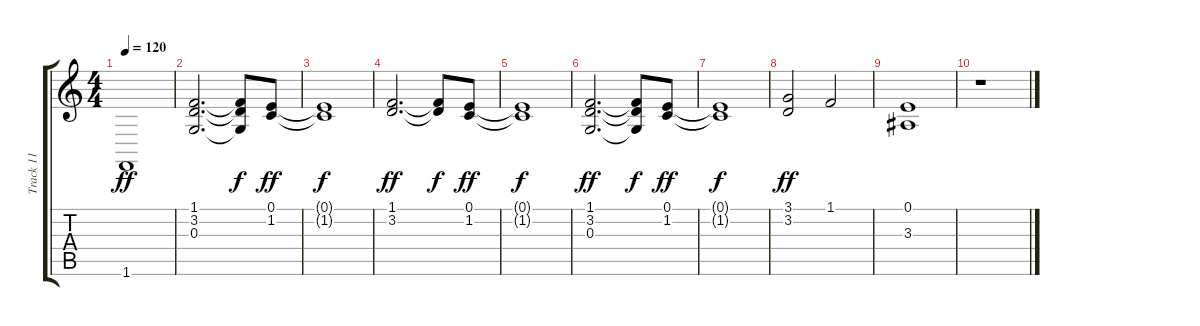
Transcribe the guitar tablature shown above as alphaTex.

\track ("Track 11" "Track 11") {instrument synthstrings1}
\staff {score tabs}
\tuning (E4 B3 G3 D3 A2 E2) {hide}
\ts (4 4)
\tempo 120
\clef g2
\ks c
1.6.1{dy ff} |
(1.1 3.2 0.3).2{d} (1.1{t} 3.2{t} 0.3{t}).8{dy f} (0.1 1.2).8{dy ff} |
(0.1{t} 1.2{t}).1{dy f} |
(1.1 3.2).2{d dy ff} (1.1{t} 3.2{t}).8{dy f} (0.1 1.2).8{dy ff} |
(0.1{t} 1.2{t}).1{dy f} |
(1.1 3.2 0.3).2{d dy ff} (1.1{t} 3.2{t} 0.3{t}).8{dy f} (0.1 1.2).8{dy ff} |
(0.1{t} 1.2{t}).1{dy f} |
(3.1 3.2).2{dy ff} 1.1.2 |
(0.1 3.3).1 |
r.1
